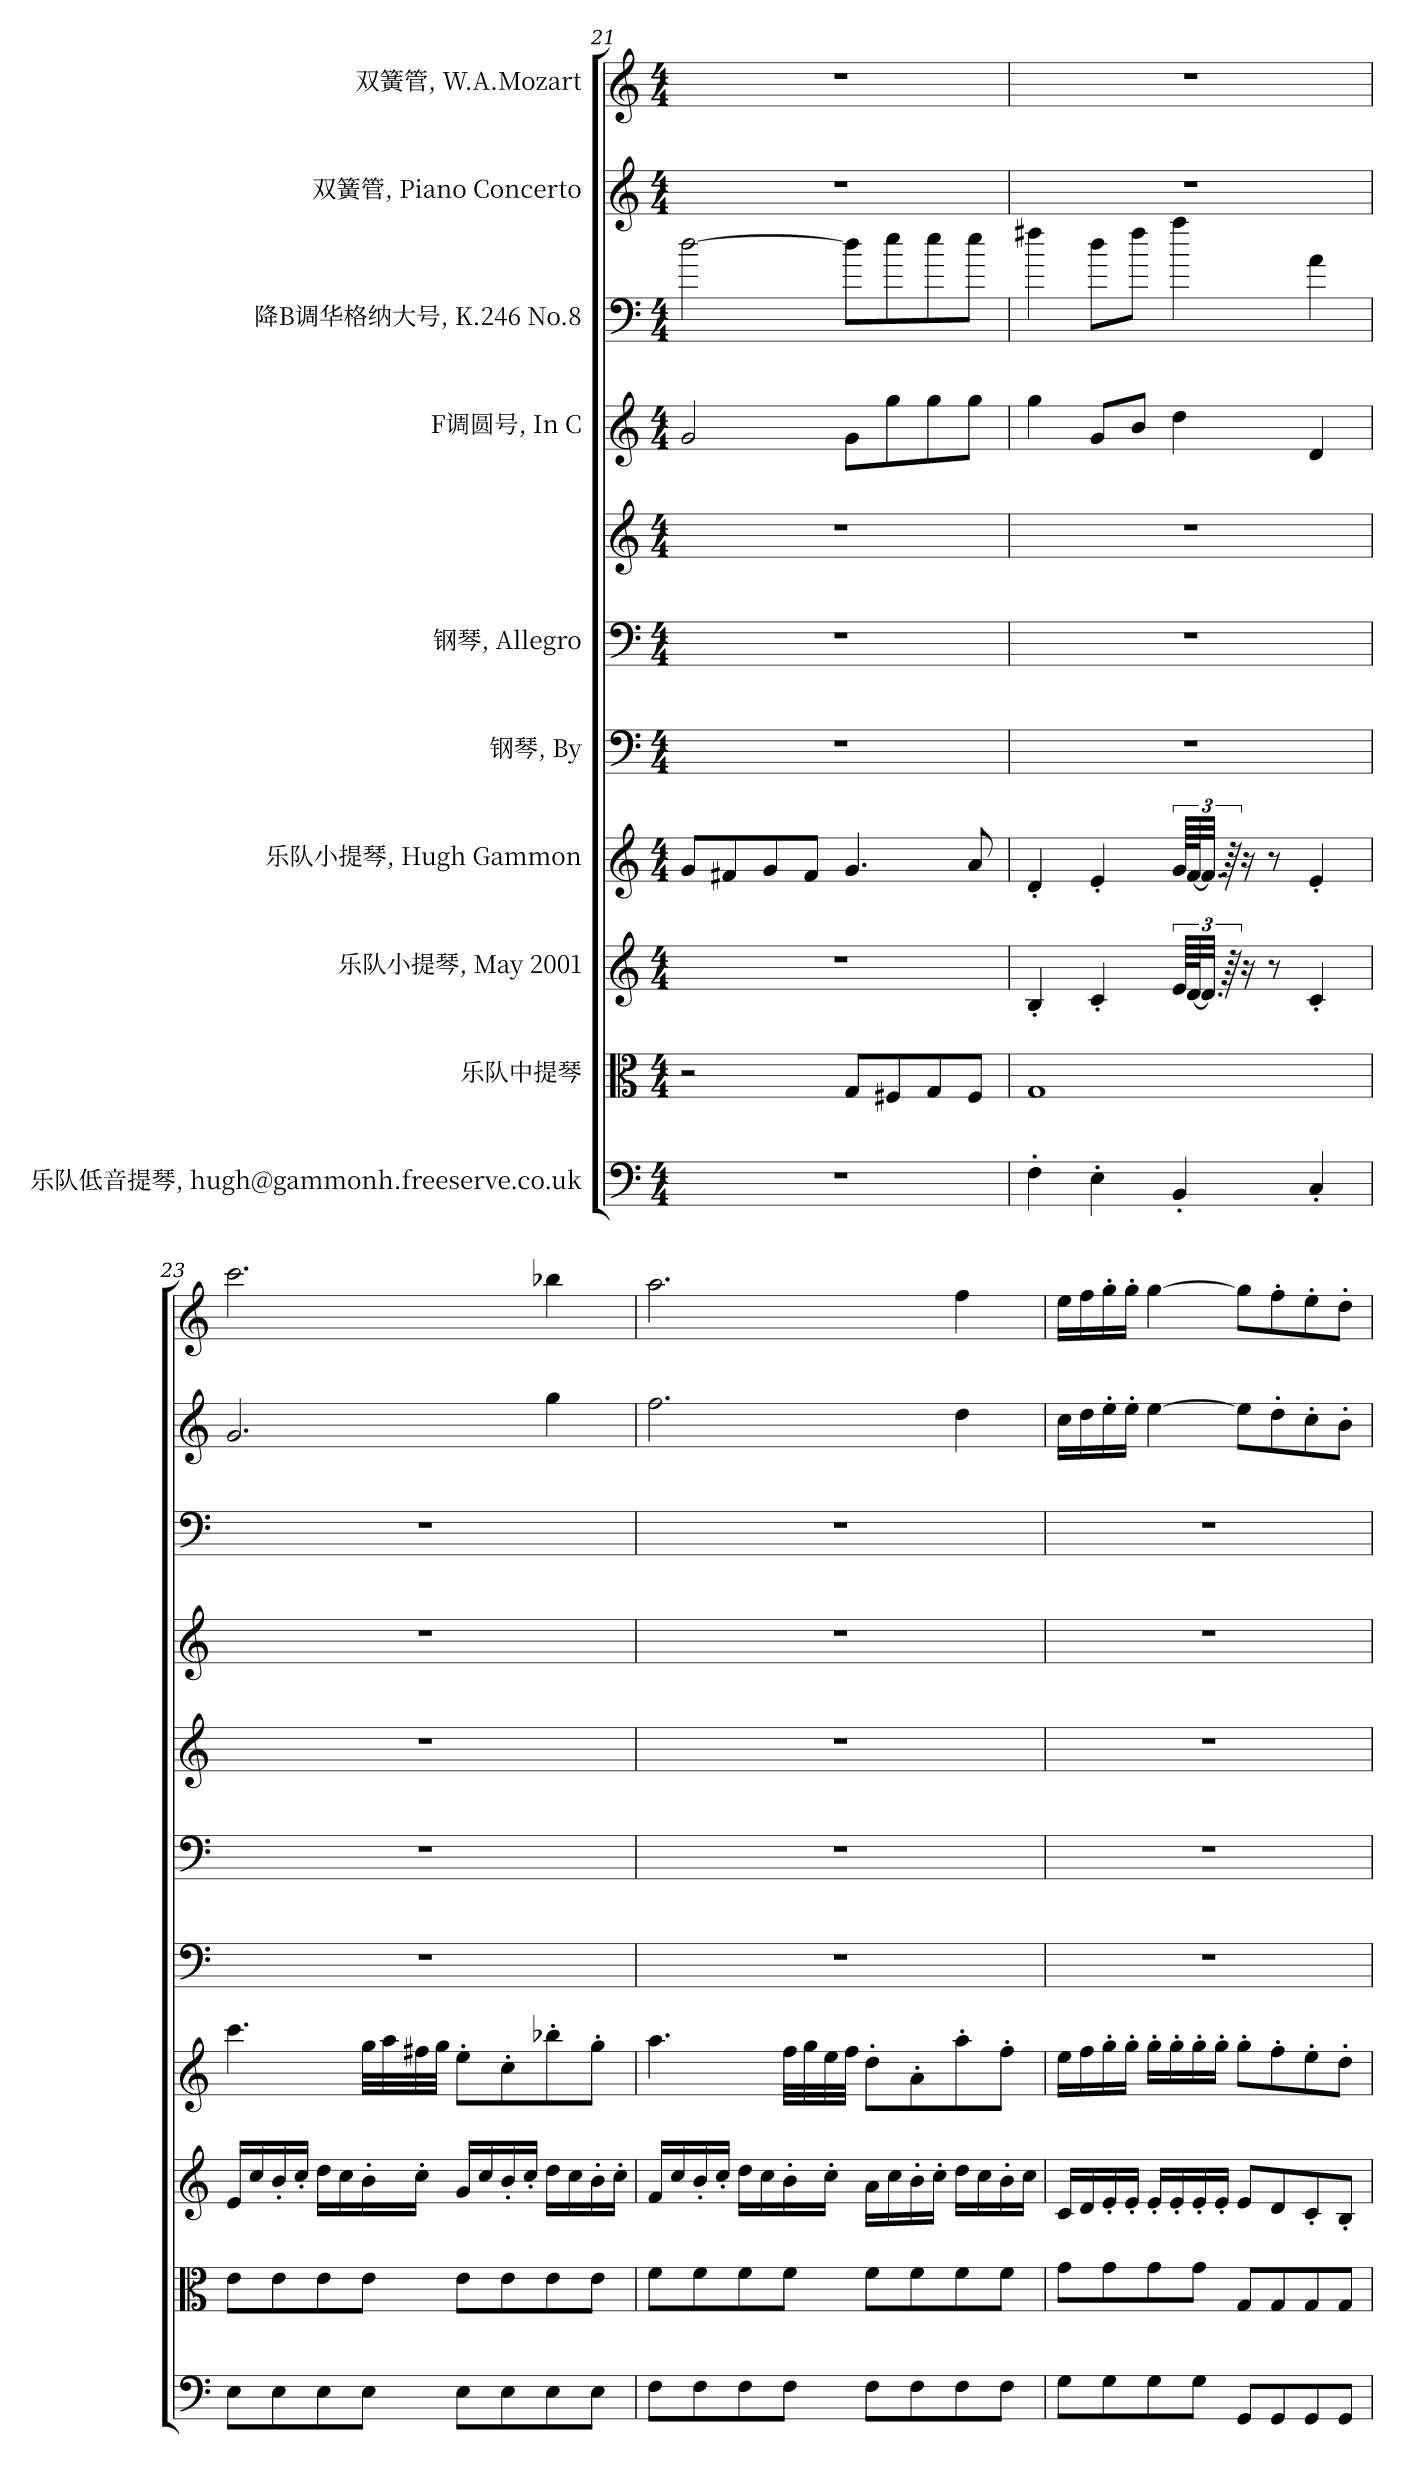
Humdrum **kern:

**kern	**kern	**kern	**kern	**kern	**kern	**kern	**kern	**kern	**kern	**kern
*part10	*part9	*part8	*part7	*part6	*part5	*part5	*part4	*part3	*part2	*part1
*staff11	*staff10	*staff9	*staff8	*staff7	*staff6	*staff5	*staff4	*staff3	*staff2	*staff1
*I"乐队低音提琴, hugh@gammonh.freeserve.co.uk	*I"乐队中提琴	*I"乐队小提琴, May 2001	*I"乐队小提琴, Hugh Gammon	*I"钢琴,       By	*I"钢琴, Allegro	*	*I"F调圆号, In C	*I"降B调华格纳大号, K.246 No.8	*I"双簧管, Piano Concerto	*I"双簧管, W.A.Mozart
*clefF4	*clefC3	*clefG2	*clefG2	*clefF4	*clefF4	*clefG2	*clefG2	*clefF4	*clefG2	*clefG2
*ITrd7c12	*	*	*	*	*	*	*ITrd4c7	*ITrd1c2	*	*
*k[]	*k[]	*k[]	*k[]	*k[]	*k[]	*k[]	*k[b-]	*k[b-e-]	*k[]	*k[]
*M4/4	*M4/4	*M4/4	*M4/4	*M4/4	*M4/4	*M4/4	*M4/4	*M4/4	*M4/4	*M4/4
=21	=21	=21	=21	=21	=21	=21	=21	=21	=21	=21
1r	2r	1r	8g/L	1r	1r	1r	2c/	[2cc\	1r	1r
.	.	.	8f#X/	.	.	.	.	.	.	.
.	.	.	8g/	.	.	.	.	.	.	.
.	.	.	8f#/J	.	.	.	.	.	.	.
.	8G/L	.	4.g/	.	.	.	8c\L	8cc\L]	.	.
.	8F#X/	.	.	.	.	.	8cc\	8dd\	.	.
.	8G/	.	.	.	.	.	8cc\	8dd\	.	.
.	8F#/J	.	8a/	.	.	.	8cc\J	8dd\J	.	.
=22	=22	=22	=22	=22	=22	=22	=22	=22	=22	=22
4FF'\	1G	4B'/	4d'/	1r	1r	1r	4cc\	4een\	1r	1r
4EE'\	.	4c'/	4e'/	.	.	.	8c/L	8cc\L	.	.
.	.	.	.	.	.	.	8e/J	8ee\J	.	.
4BBB'/	.	96e/LLLL	96g/LLLL	.	.	.	4g\	4gg\	.	.
.	.	[96d/J	[96f/J	.	.	.	.	.	.	.
.	.	48.d/JJJ]	48.f/JJJ]	.	.	.	.	.	.	.
.	.	96r	96r	.	.	.	.	.	.	.
.	.	16r	16r	.	.	.	.	.	.	.
.	.	8r	8r	.	.	.	.	.	.	.
4CC'/	.	4c'/	4e'/	.	.	.	4G/	4g\	.	.
!!LO:PB:g=z
=23	=23	=23	=23	=23	=23	=23	=23	=23	=23	=23
8EE\L	8e\L	16e/LL	4.ccc\	1r	1r	1r	1r	1r	2.g/	2.ccc\
.	.	16cc/	.	.	.	.	.	.	.	.
8EE\	8e\	16b'/	.	.	.	.	.	.	.	.
.	.	16cc'/JJ	.	.	.	.	.	.	.	.
8EE\	8e\	16dd\LL	.	.	.	.	.	.	.	.
.	.	16cc\	.	.	.	.	.	.	.	.
8EE\J	8e\J	16b'\	32gg\LLL	.	.	.	.	.	.	.
.	.	.	32aa\	.	.	.	.	.	.	.
.	.	16cc'\JJ	32ff#X\	.	.	.	.	.	.	.
.	.	.	32gg\JJJ	.	.	.	.	.	.	.
8EE\L	8e\L	16g/LL	8ee'\L	.	.	.	.	.	.	.
.	.	16cc/	.	.	.	.	.	.	.	.
8EE\	8e\	16b'/	8cc'\	.	.	.	.	.	.	.
.	.	16cc'/JJ	.	.	.	.	.	.	.	.
8EE\	8e\	16dd\LL	8bb-X'\	.	.	.	.	.	4gg\	4bb-X\
.	.	16cc\	.	.	.	.	.	.	.	.
8EE\J	8e\J	16b'\	8gg'\J	.	.	.	.	.	.	.
.	.	16cc'\JJ	.	.	.	.	.	.	.	.
=24	=24	=24	=24	=24	=24	=24	=24	=24	=24	=24
8FF\L	8f\L	16f/LL	4.aa\	1r	1r	1r	1r	1r	2.ff\	2.aa\
.	.	16cc/	.	.	.	.	.	.	.	.
8FF\	8f\	16b'/	.	.	.	.	.	.	.	.
.	.	16cc'/JJ	.	.	.	.	.	.	.	.
8FF\	8f\	16dd\LL	.	.	.	.	.	.	.	.
.	.	16cc\	.	.	.	.	.	.	.	.
8FF\J	8f\J	16b'\	32ff\LLL	.	.	.	.	.	.	.
.	.	.	32gg\	.	.	.	.	.	.	.
.	.	16cc'\JJ	32ee\	.	.	.	.	.	.	.
.	.	.	32ff\JJJ	.	.	.	.	.	.	.
8FF\L	8f\L	16a\LL	8dd'\L	.	.	.	.	.	.	.
.	.	16cc\	.	.	.	.	.	.	.	.
8FF\	8f\	16b'\	8a'\	.	.	.	.	.	.	.
.	.	16cc'\JJ	.	.	.	.	.	.	.	.
8FF\	8f\	16dd\LL	8aa'\	.	.	.	.	.	4dd\	4ff\
.	.	16cc\	.	.	.	.	.	.	.	.
8FF\J	8f\J	16b'\	8ff'\J	.	.	.	.	.	.	.
.	.	16cc\JJ	.	.	.	.	.	.	.	.
!!LO:PB:g=z
=25	=25	=25	=25	=25	=25	=25	=25	=25	=25	=25
8GG\L	8g\L	16c/LL	16ee\LL	1r	1r	1r	1r	1r	16cc\LL	16ee\LL
.	.	16d/	16ff\	.	.	.	.	.	16dd\	16ff\
8GG\	8g\	16e'/	16gg'\	.	.	.	.	.	16ee'\	16gg'\
.	.	16e'/JJ	16gg'\JJ	.	.	.	.	.	16ee'\JJ	16gg'\JJ
8GG\	8g\	16e'/LL	16gg'\LL	.	.	.	.	.	[4ee\	[4gg\
.	.	16e'/	16gg'\	.	.	.	.	.	.	.
8GG\J	8g\J	16e'/	16gg'\	.	.	.	.	.	.	.
.	.	16e'/JJ	16gg'\JJ	.	.	.	.	.	.	.
8GGG/L	8G/L	8e/L	8gg'\L	.	.	.	.	.	8ee\L]	8gg\L]
8GGG/	8G/	8d/	8ff'\	.	.	.	.	.	8dd'\	8ff'\
8GGG/	8G/	8c'/	8ee'\	.	.	.	.	.	8cc'\	8ee'\
8GGG/J	8G/J	8B'/J	8dd'\J	.	.	.	.	.	8b'\J	8dd'\J
=	=	=	=	=	=	=	=	=	=	=
*-	*-	*-	*-	*-	*-	*-	*-	*-	*-	*-
